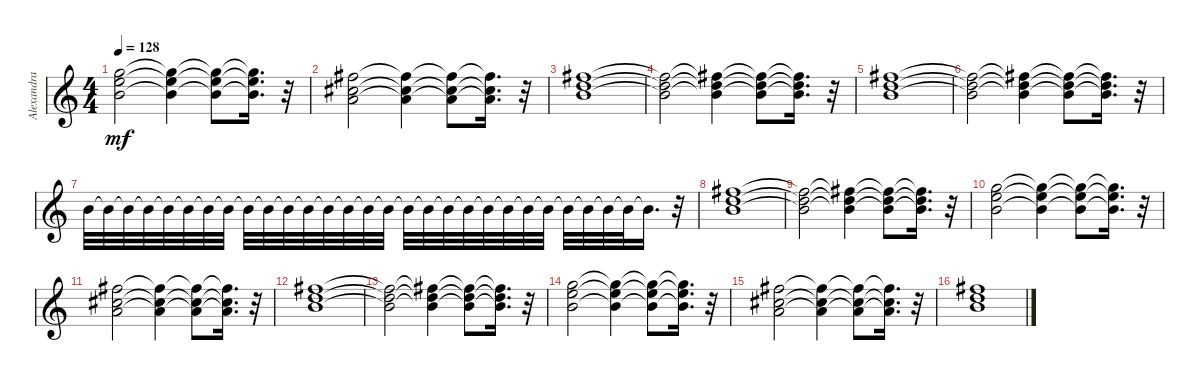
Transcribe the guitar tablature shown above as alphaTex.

\track ("Alexandra Stan - Mr Saxobeat (Staff 1)" "Alexandra ") {instrument synthbass1}
\staff {score}
\tuning (E4 B3 G3 D3 A2 E2 B1) {hide}
\ts (4 4)
\tempo 128
\clef g2
\ks c
(0.1 0.2 12.3).2{dy mf} (0.1{t} 0.2{t} 12.3{t}).4 (0.1{t} 0.2{t} 12.3{t}).8 (0.1{t} 0.2{t} 12.3{t}).16{d} r.32 |
(2.1 2.2 2.3).2 (2.1{t} 2.2{t} 2.3{t}).4 (2.1{t} 2.2{t} 2.3{t}).8 (2.1{t} 2.2{t} 2.3{t}).16{d} r.32 |
(2.1 0.2 7.3).1 |
(2.1{t} 0.2{t} 7.3{t}).2 (2.1{t} 0.2{t} 7.3{t}).4 (2.1{t} 0.2{t} 7.3{t}).8 (2.1{t} 0.2{t} 7.3{t}).16{d} r.32 |
(2.1 0.2 7.3).1 |
(2.1{t} 0.2{t} 7.3{t}).2 (2.1{t} 0.2{t} 7.3{t}).4 (2.1{t} 0.2{t} 7.3{t}).8 (2.1{t} 0.2{t} 7.3{t}).16{d} r.32 |
0.2.32 0.2{t}.32 0.2{t}.32 0.2{t}.32 0.2{t}.32 0.2{t}.32 0.2{t}.32 0.2{t}.32 0.2{t}.32 0.2{t}.32 0.2{t}.32 0.2{t}.32 0.2{t}.32 0.2{t}.32 0.2{t}.32 0.2{t}.32 0.2{t}.32 0.2{t}.32 0.2{t}.32 0.2{t}.32 0.2{t}.32 0.2{t}.32 0.2{t}.32 0.2{t}.32 0.2{t}.32 0.2{t}.32 0.2{t}.32 0.2{t}.32 0.2{t}.16{d} r.32 |
(2.1 0.2 7.3).1 |
(2.1{t} 0.2{t} 7.3{t}).2 (2.1{t} 0.2{t} 7.3{t}).4 (2.1{t} 0.2{t} 7.3{t}).8 (2.1{t} 0.2{t} 7.3{t}).16{d} r.32 |
(0.1 0.2 12.3).2 (0.1{t} 0.2{t} 12.3{t}).4 (0.1{t} 0.2{t} 12.3{t}).8 (0.1{t} 0.2{t} 12.3{t}).16{d} r.32 |
(2.1 2.2 2.3).2 (2.1{t} 2.2{t} 2.3{t}).4 (2.1{t} 2.2{t} 2.3{t}).8 (2.1{t} 2.2{t} 2.3{t}).16{d} r.32 |
(2.1 0.2 7.3).1 |
(2.1{t} 0.2{t} 7.3{t}).2 (2.1{t} 0.2{t} 7.3{t}).4 (2.1{t} 0.2{t} 7.3{t}).8 (2.1{t} 0.2{t} 7.3{t}).16{d} r.32 |
(0.1 0.2 12.3).2 (0.1{t} 0.2{t} 12.3{t}).4 (0.1{t} 0.2{t} 12.3{t}).8 (0.1{t} 0.2{t} 12.3{t}).16{d} r.32 |
(2.1 2.2 2.3).2 (2.1{t} 2.2{t} 2.3{t}).4 (2.1{t} 2.2{t} 2.3{t}).8 (2.1{t} 2.2{t} 2.3{t}).16{d} r.32 |
(2.1 0.2 7.3).1
